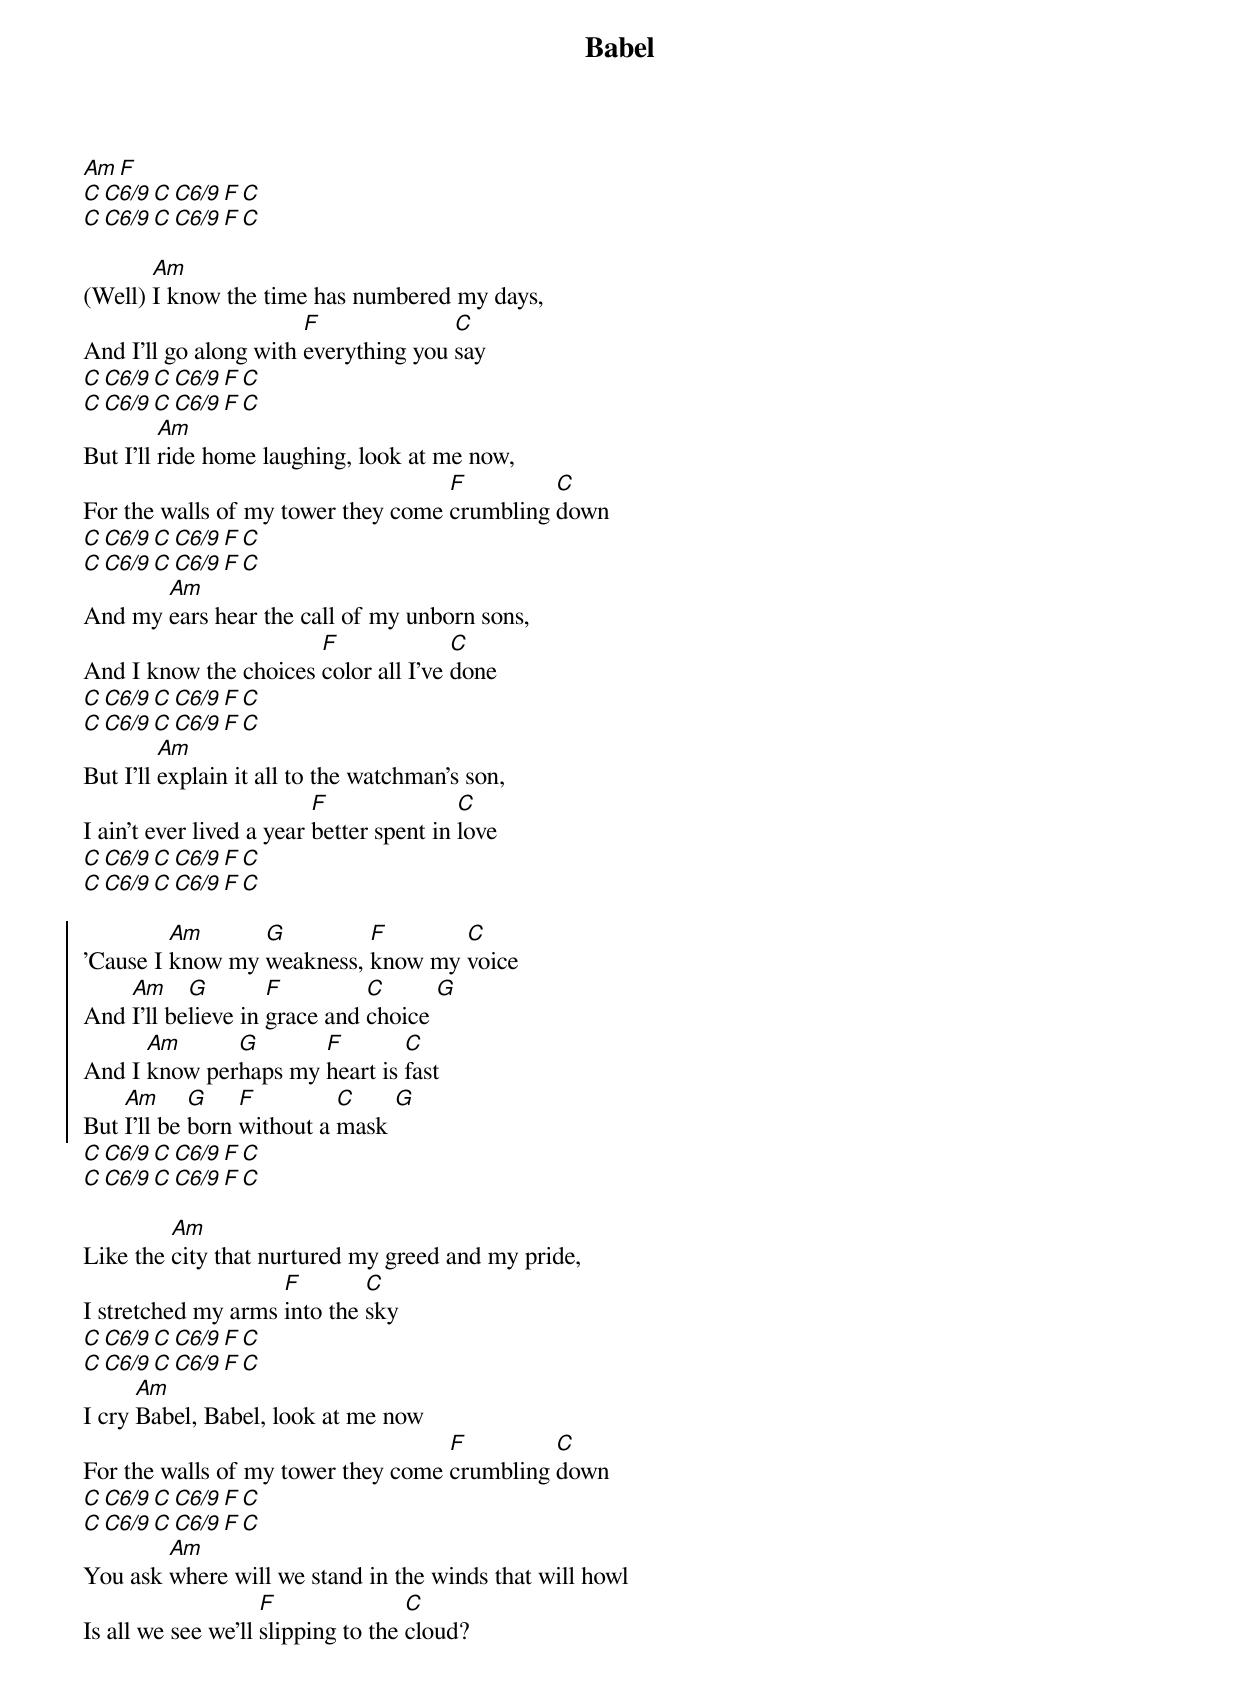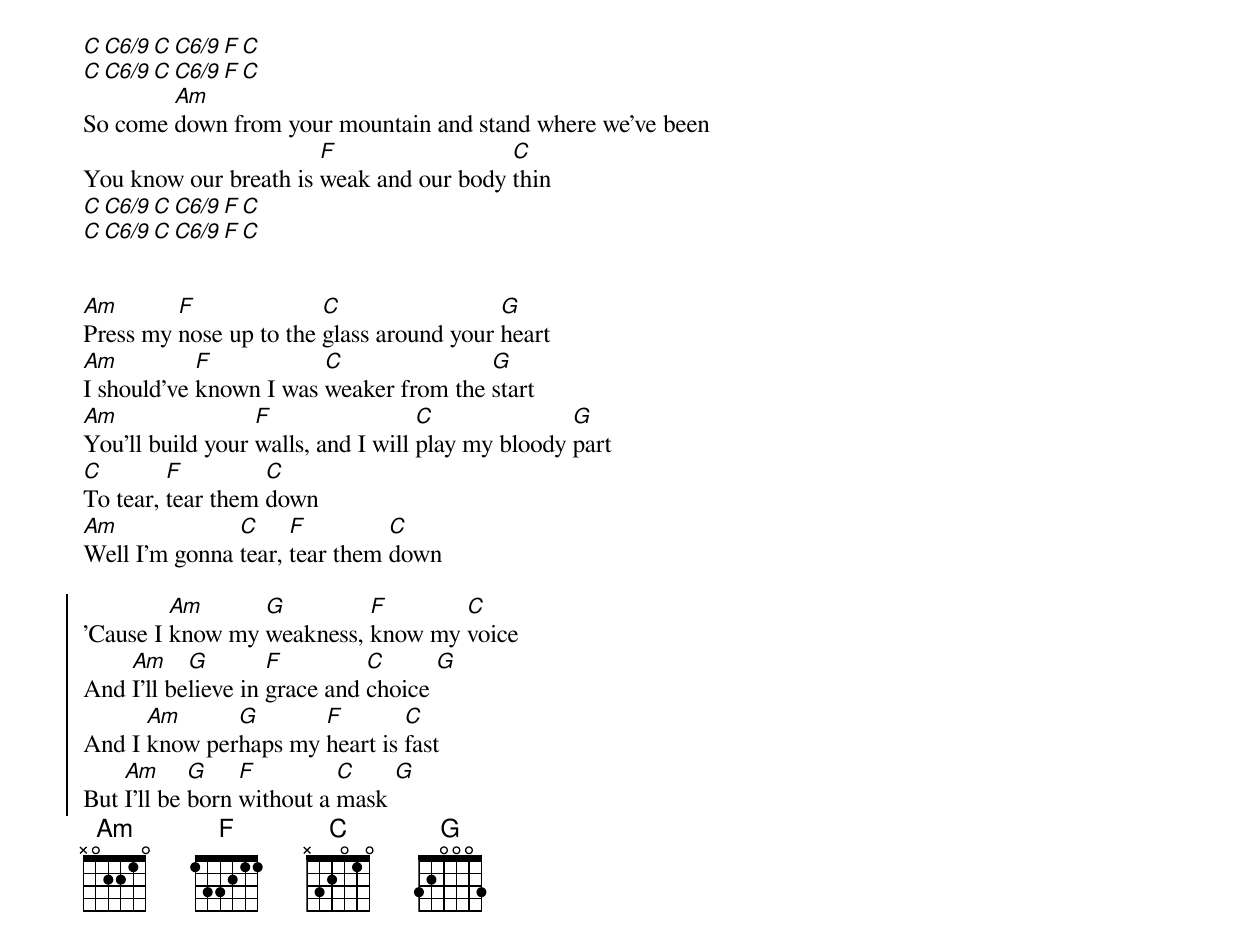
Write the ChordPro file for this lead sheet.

{title: Babel}
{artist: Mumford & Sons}
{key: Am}
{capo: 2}
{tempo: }
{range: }
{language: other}
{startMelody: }
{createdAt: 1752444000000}
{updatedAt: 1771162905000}
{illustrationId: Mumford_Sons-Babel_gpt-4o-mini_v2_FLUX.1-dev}
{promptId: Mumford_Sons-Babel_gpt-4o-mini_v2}

{start_of_verse}

[Am][F]
[C][C6/9][C][C6/9][F][C]
[C][C6/9][C][C6/9][F][C]
{end_of_verse}

{start_of_verse}
(Well) [Am]I know the time has numbered my days,
And I'll go along with [F]everything you [C]say
[C][C6/9][C][C6/9][F][C]
[C][C6/9][C][C6/9][F][C]
But I'll [Am]ride home laughing, look at me now,
For the walls of my tower they come [F]crumbling [C]down
[C][C6/9][C][C6/9][F][C]
[C][C6/9][C][C6/9][F][C]
And my [Am]ears hear the call of my unborn sons,
And I know the choices [F]color all I've [C]done
[C][C6/9][C][C6/9][F][C]
[C][C6/9][C][C6/9][F][C]
But I'll [Am]explain it all to the watchman's son,
I ain't ever lived a year [F]better spent in [C]love
[C][C6/9][C][C6/9][F][C]
[C][C6/9][C][C6/9][F][C]
{end_of_verse}

{start_of_chorus}
'Cause I [Am]know my [G]weakness, [F]know my [C]voice
And [Am]I'll be[G]lieve in [F]grace and [C]choice [G]
And I [Am]know per[G]haps my [F]heart is [C]fast
But [Am]I'll be [G]born [F]without a [C]mask [G]
{end_of_chorus}
{start_of_verse}
[C][C6/9][C][C6/9][F][C]
[C][C6/9][C][C6/9][F][C]
{end_of_verse}

{start_of_verse}
Like the [Am]city that nurtured my greed and my pride,
I stretched my arms [F]into the [C]sky
[C][C6/9][C][C6/9][F][C]
[C][C6/9][C][C6/9][F][C]
I cry [Am]Babel, Babel, look at me now
For the walls of my tower they come [F]crumbling [C]down
[C][C6/9][C][C6/9][F][C]
[C][C6/9][C][C6/9][F][C]
You ask [Am]where will we stand in the winds that will howl
Is all we see we'll [F]slipping to the [C]cloud?
[C][C6/9][C][C6/9][F][C]
[C][C6/9][C][C6/9][F][C]
So come [Am]down from your mountain and stand where we've been
You know our breath is [F]weak and our body [C]thin
[C][C6/9][C][C6/9][F][C]
[C][C6/9][C][C6/9][F][C]
{end_of_verse}

{start_of_bridge}

[Am]Press my [F]nose up to the [C]glass around your [G]heart
[Am]I should've [F]known I was [C]weaker from the [G]start
[Am]You'll build your [F]walls, and I will [C]play my bloody [G]part
[C]To tear, [F]tear them [C]down
[Am]Well I'm gonna [C]tear, [F]tear them [C]down
{end_of_bridge}

{start_of_chorus}
'Cause I [Am]know my [G]weakness, [F]know my [C]voice
And [Am]I'll be[G]lieve in [F]grace and [C]choice [G]
And I [Am]know per[G]haps my [F]heart is [C]fast
But [Am]I'll be [G]born [F]without a [C]mask [G]
{end_of_chorus}
